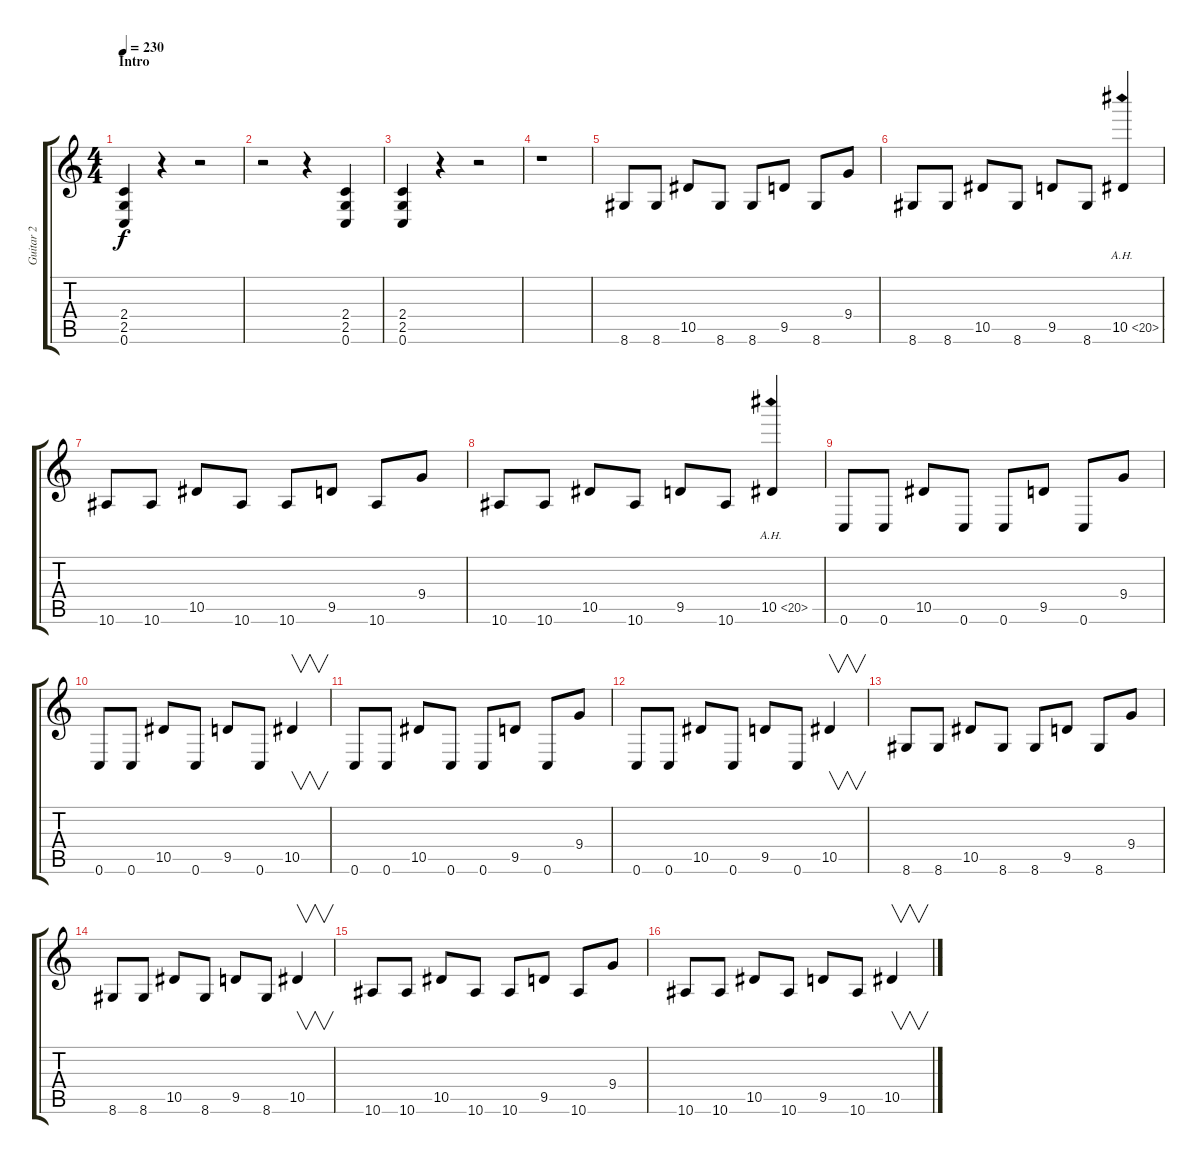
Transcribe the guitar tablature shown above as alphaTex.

\track ("Guitar 2" "Guitar 2") {instrument overdrivenguitar}
\staff {score tabs}
\tuning (C4 G3 Eb3 Bb2 F2 C2) {hide}
\ts (4 4)
\section ("" "Intro")
\tempo 230
\clef g2
\ks c
(2.4 2.5 0.6).4{dy f instrument overdrivenguitar} r.4 r.2 |
r.2 r.4 (2.4 2.5 0.6).4 |
(2.4 2.5 0.6).4 r.4 r.2 |
r.1 |
8.6.8 8.6.8 10.5.8 8.6.8 8.6.8 9.5.8 8.6.8 9.4.8 |
8.6.8 8.6.8 10.5.8 8.6.8 9.5.8 8.6.8 10.5{ah 10}.4 |
10.6.8 10.6.8 10.5.8 10.6.8 10.6.8 9.5.8 10.6.8 9.4.8 |
10.6.8 10.6.8 10.5.8 10.6.8 9.5.8 10.6.8 10.5{ah 10}.4 |
0.6.8 0.6.8 10.5.8 0.6.8 0.6.8 9.5.8 0.6.8 9.4.8 |
0.6.8 0.6.8 10.5.8 0.6.8 9.5.8 0.6.8 10.5.4{v} |
0.6.8 0.6.8 10.5.8 0.6.8 0.6.8 9.5.8 0.6.8 9.4.8 |
0.6.8 0.6.8 10.5.8 0.6.8 9.5.8 0.6.8 10.5.4{v} |
8.6.8 8.6.8 10.5.8 8.6.8 8.6.8 9.5.8 8.6.8 9.4.8 |
8.6.8 8.6.8 10.5.8 8.6.8 9.5.8 8.6.8 10.5.4{v} |
10.6.8 10.6.8 10.5.8 10.6.8 10.6.8 9.5.8 10.6.8 9.4.8 |
10.6.8 10.6.8 10.5.8 10.6.8 9.5.8 10.6.8 10.5.4{v}
